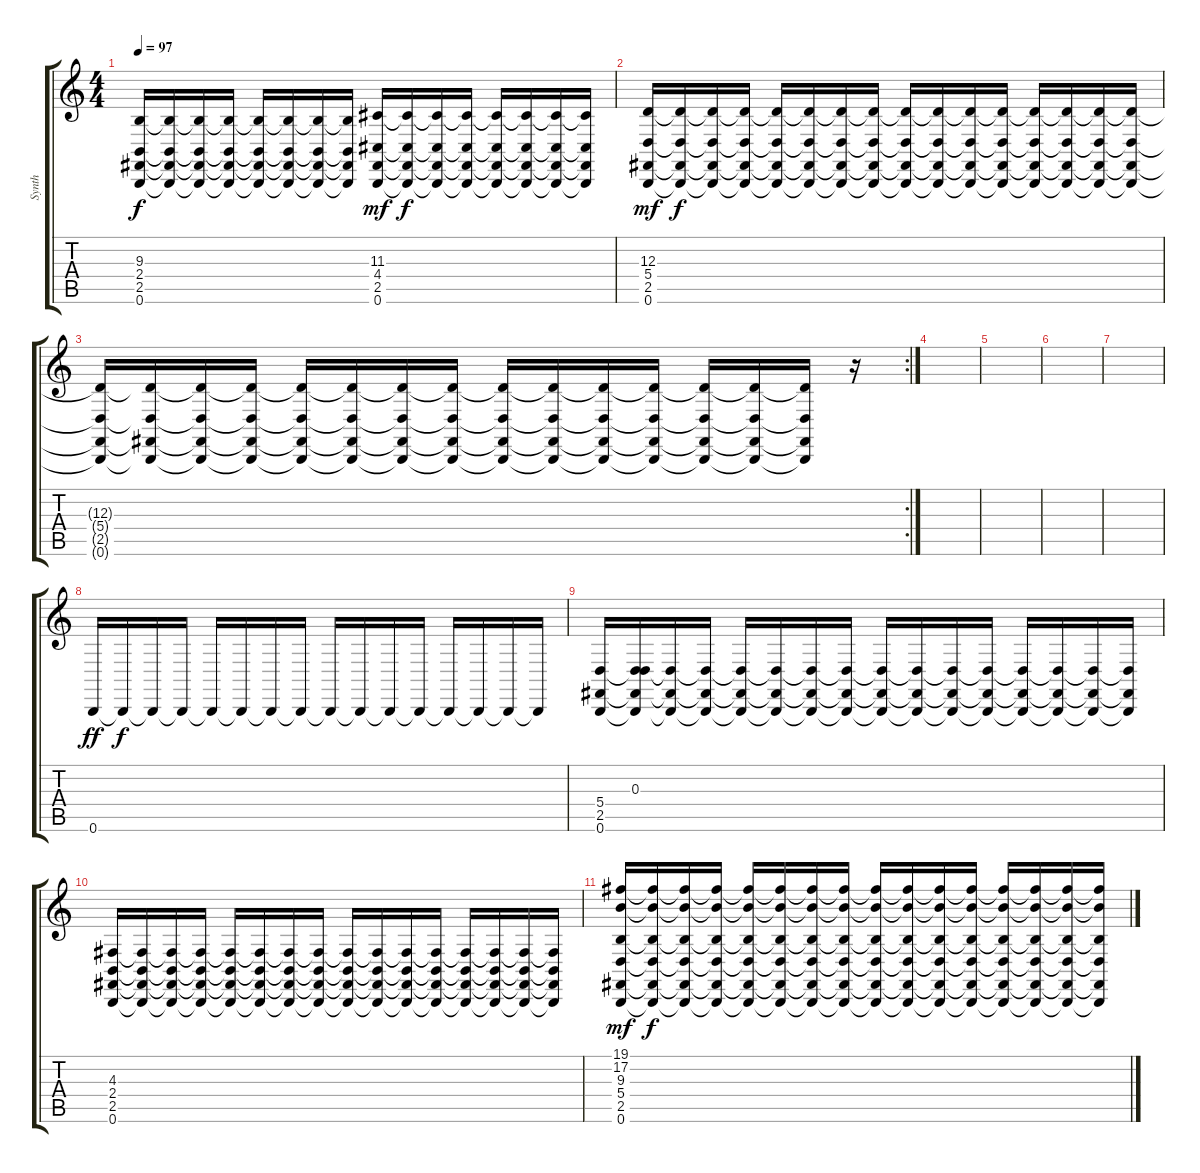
\track ("Synth" "Synth") {instrument synthstrings2}
\staff {score tabs}
\tuning (B3 Gb3 D3 A2 E2 B1) {hide}
\ts (4 4)
\tempo 97
\clef g2
\ks c
(9.3{t} 2.4{t} 2.5{t} 0.6{t}).16{dy f} (9.3{t} 2.4{t} 2.5{t} 0.6{t}).16 (9.3{t} 2.4{t} 2.5{t} 0.6{t}).16 (9.3{t} 2.4{t} 2.5{t} 0.6{t}).16 (9.3{t} 2.4{t} 2.5{t} 0.6{t}).16 (9.3{t} 2.4{t} 2.5{t} 0.6{t}).16 (9.3{t} 2.4{t} 2.5{t} 0.6{t}).16 (9.3{t} 2.4{t} 2.5{t} 0.6{t}).16 (11.3 4.4 2.5 0.6).16{dy mf} (11.3{t} 4.4{t} 2.5{t} 0.6{t}).16{dy f} (11.3{t} 4.4{t} 2.5{t} 0.6{t}).16 (11.3{t} 4.4{t} 2.5{t} 0.6{t}).16 (11.3{t} 4.4{t} 2.5{t} 0.6{t}).16 (11.3{t} 4.4{t} 2.5{t} 0.6{t}).16 (11.3{t} 4.4{t} 2.5{t} 0.6{t}).16 (11.3{t} 4.4{t} 2.5{t} 0.6{t}).16 |
(12.3 5.4 2.5 0.6).16{dy mf} (12.3{t} 5.4{t} 2.5{t} 0.6{t}).16{dy f} (12.3{t} 5.4{t} 2.5{t} 0.6{t}).16 (12.3{t} 5.4{t} 2.5{t} 0.6{t}).16 (12.3{t} 5.4{t} 2.5{t} 0.6{t}).16 (12.3{t} 5.4{t} 2.5{t} 0.6{t}).16 (12.3{t} 5.4{t} 2.5{t} 0.6{t}).16 (12.3{t} 5.4{t} 2.5{t} 0.6{t}).16 (12.3{t} 5.4{t} 2.5{t} 0.6{t}).16 (12.3{t} 5.4{t} 2.5{t} 0.6{t}).16 (12.3{t} 5.4{t} 2.5{t} 0.6{t}).16 (12.3{t} 5.4{t} 2.5{t} 0.6{t}).16 (12.3{t} 5.4{t} 2.5{t} 0.6{t}).16 (12.3{t} 5.4{t} 2.5{t} 0.6{t}).16 (12.3{t} 5.4{t} 2.5{t} 0.6{t}).16 (12.3{t} 5.4{t} 2.5{t} 0.6{t}).16 |
\rc 2
(12.3{t} 5.4{t} 2.5{t} 0.6{t}).16 (12.3{t} 5.4{t} 2.5{t} 0.6{t}).16 (12.3{t} 5.4{t} 2.5{t} 0.6{t}).16 (12.3{t} 5.4{t} 2.5{t} 0.6{t}).16 (12.3{t} 5.4{t} 2.5{t} 0.6{t}).16 (12.3{t} 5.4{t} 2.5{t} 0.6{t}).16 (12.3{t} 5.4{t} 2.5{t} 0.6{t}).16 (12.3{t} 5.4{t} 2.5{t} 0.6{t}).16 (12.3{t} 5.4{t} 2.5{t} 0.6{t}).16 (12.3{t} 5.4{t} 2.5{t} 0.6{t}).16 (12.3{t} 5.4{t} 2.5{t} 0.6{t}).16 (12.3{t} 5.4{t} 2.5{t} 0.6{t}).16 (12.3{t} 5.4{t} 2.5{t} 0.6{t}).16 (12.3{t} 5.4{t} 2.5{t} 0.6{t}).16 (12.3{t} 5.4{t} 2.5{t} 0.6{t}).16 r.16 |
|
|
|
|
0.6.16{dy ff} 0.6{t}.16{dy f} 0.6{t}.16 0.6{t}.16 0.6{t}.16 0.6{t}.16 0.6{t}.16 0.6{t}.16 0.6{t}.16 0.6{t}.16 0.6{t}.16 0.6{t}.16 0.6{t}.16 0.6{t}.16 0.6{t}.16 0.6{t}.16 |
(5.4 2.5 0.6).16 (0.3 5.4{t} 2.5{t} 0.6{t}).16 (5.4{t} 2.5{t} 0.6{t}).16 (5.4{t} 2.5{t} 0.6{t}).16 (5.4{t} 2.5{t} 0.6{t}).16 (5.4{t} 2.5{t} 0.6{t}).16 (5.4{t} 2.5{t} 0.6{t}).16 (5.4{t} 2.5{t} 0.6{t}).16 (5.4{t} 2.5{t} 0.6{t}).16 (5.4{t} 2.5{t} 0.6{t}).16 (5.4{t} 2.5{t} 0.6{t}).16 (5.4{t} 2.5{t} 0.6{t}).16 (5.4{t} 2.5{t} 0.6{t}).16 (5.4{t} 2.5{t} 0.6{t}).16 (5.4{t} 2.5{t} 0.6{t}).16 (5.4{t} 2.5{t} 0.6{t}).16 |
(4.3 2.4 2.5 0.6).16 (4.3{t} 2.4{t} 2.5{t} 0.6{t}).16 (4.3{t} 2.4{t} 2.5{t} 0.6{t}).16 (4.3{t} 2.4{t} 2.5{t} 0.6{t}).16 (4.3{t} 2.4{t} 2.5{t} 0.6{t}).16 (4.3{t} 2.4{t} 2.5{t} 0.6{t}).16 (4.3{t} 2.4{t} 2.5{t} 0.6{t}).16 (4.3{t} 2.4{t} 2.5{t} 0.6{t}).16 (4.3{t} 2.4{t} 2.5{t} 0.6{t}).16 (4.3{t} 2.4{t} 2.5{t} 0.6{t}).16 (4.3{t} 2.4{t} 2.5{t} 0.6{t}).16 (4.3{t} 2.4{t} 2.5{t} 0.6{t}).16 (4.3{t} 2.4{t} 2.5{t} 0.6{t}).16 (4.3{t} 2.4{t} 2.5{t} 0.6{t}).16 (4.3{t} 2.4{t} 2.5{t} 0.6{t}).16 (4.3{t} 2.4{t} 2.5{t} 0.6{t}).16 |
(19.1 17.2 9.3 5.4 2.5 0.6).16{dy mf} (19.1{t} 17.2{t} 9.3{t} 5.4{t} 2.5{t} 0.6{t}).16{dy f} (19.1{t} 17.2{t} 9.3{t} 5.4{t} 2.5{t} 0.6{t}).16 (19.1{t} 17.2{t} 9.3{t} 5.4{t} 2.5{t} 0.6{t}).16 (19.1{t} 17.2{t} 9.3{t} 5.4{t} 2.5{t} 0.6{t}).16 (19.1{t} 17.2{t} 9.3{t} 5.4{t} 2.5{t} 0.6{t}).16 (19.1{t} 17.2{t} 9.3{t} 5.4{t} 2.5{t} 0.6{t}).16 (19.1{t} 17.2{t} 9.3{t} 5.4{t} 2.5{t} 0.6{t}).16 (19.1{t} 17.2{t} 9.3{t} 5.4{t} 2.5{t} 0.6{t}).16 (19.1{t} 17.2{t} 9.3{t} 5.4{t} 2.5{t} 0.6{t}).16 (19.1{t} 17.2{t} 9.3{t} 5.4{t} 2.5{t} 0.6{t}).16 (19.1{t} 17.2{t} 9.3{t} 5.4{t} 2.5{t} 0.6{t}).16 (19.1{t} 17.2{t} 9.3{t} 5.4{t} 2.5{t} 0.6{t}).16 (19.1{t} 17.2{t} 9.3{t} 5.4{t} 2.5{t} 0.6{t}).16 (19.1{t} 17.2{t} 9.3{t} 5.4{t} 2.5{t} 0.6{t}).16 (19.1{t} 17.2{t} 9.3{t} 5.4{t} 2.5{t} 0.6{t}).16
